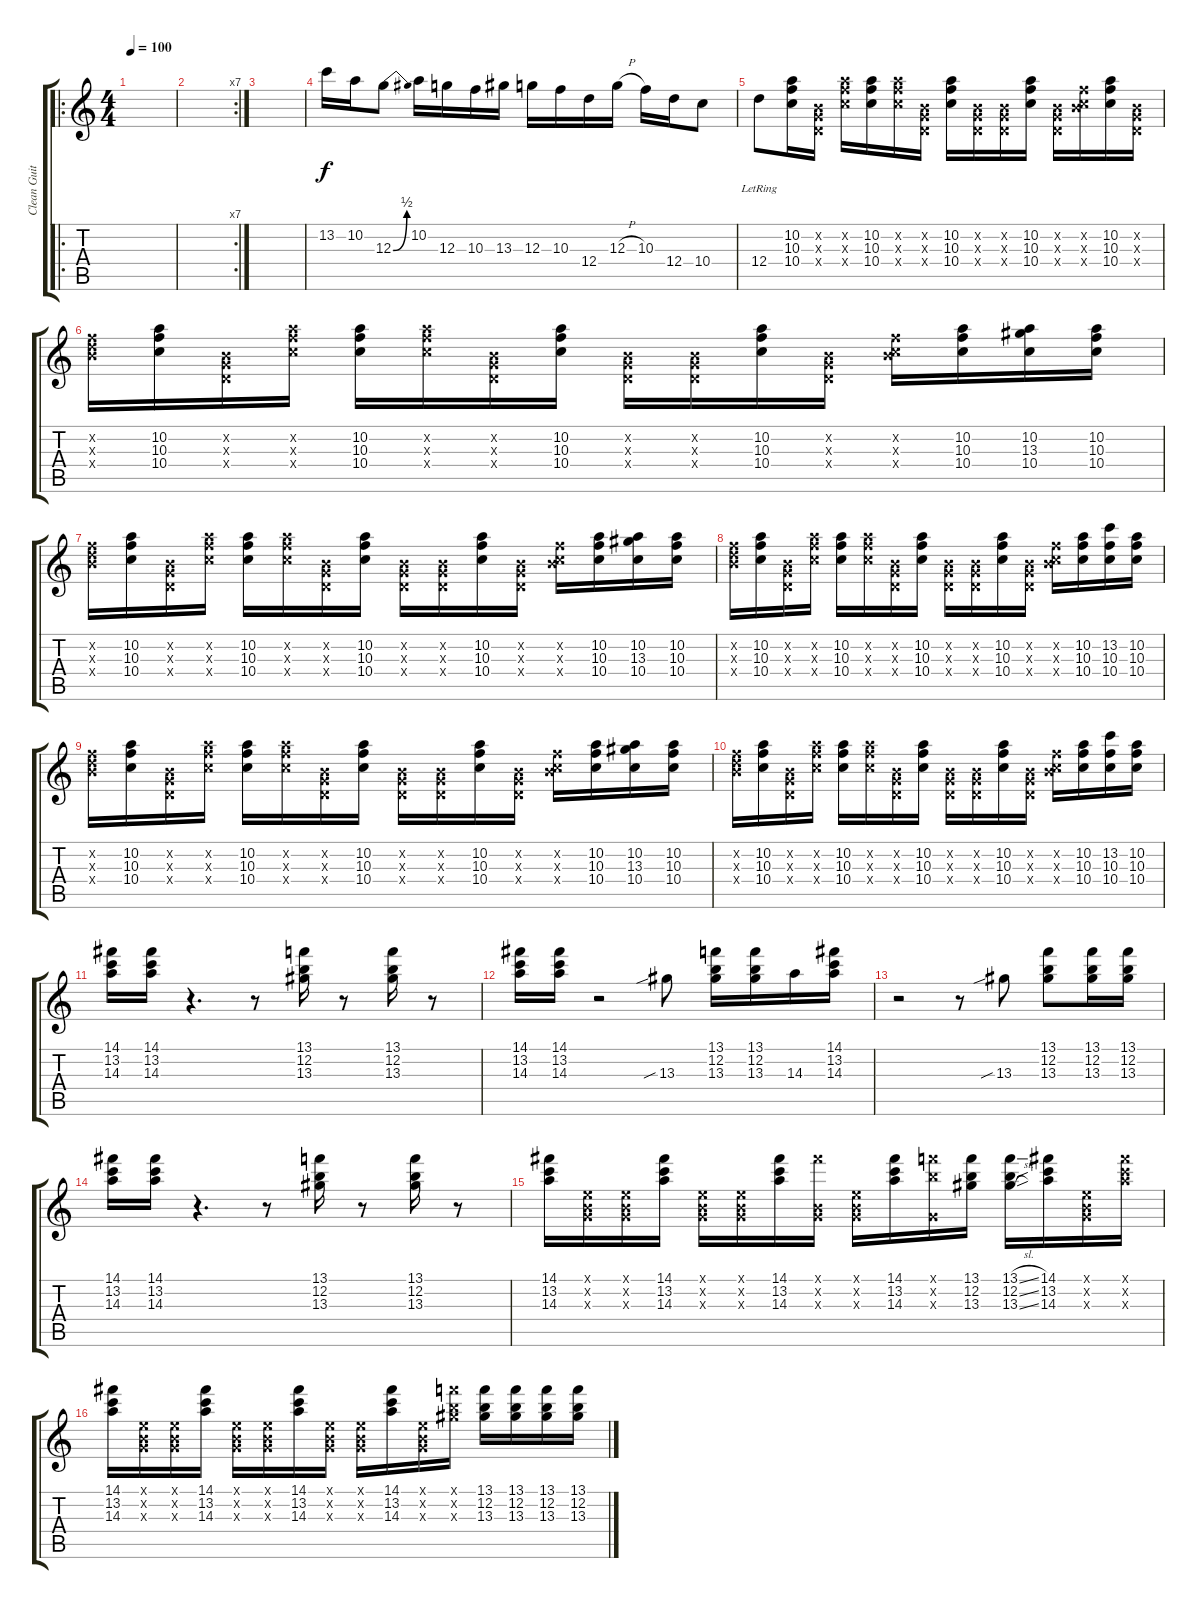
\track ("Clean Guitar" "Clean Guit") {instrument electricguitarclean}
\staff {score tabs}
\tuning (E4 B3 G3 D3 A2 E2) {hide}
\ro
\ts (4 4)
\tempo 100
\clef g2
\ks c
|
\rc 7
|
|
13.2.16 10.2.16 12.3{be (bend 0 0 60 2)}.8 10.2.16 12.3.16 10.3.16 13.3.16 12.3.16 10.3.16 12.4.16 12.3{h}.16 10.3.16 12.4.16 10.4.8 |
12.4{lr}.8 (10.2 10.3 10.4).16 (0.2{x} 0.3{x} 0.4{x}).16 (10.2{x} 10.3{x} 10.4{x}).16 (10.2 10.3 10.4).16 (10.2{x} 10.3{x} 10.4{x}).16 (0.2{x} 0.3{x} 0.4{x}).16 (10.2 10.3 10.4).16 (0.2{x} 0.3{x} 0.4{x}).16 (0.2{x} 0.3{x} 0.4{x}).16 (10.2 10.3 10.4).16 (0.2{x} 0.3{x} 0.4{x}).16 (0.2{x} 10.3{x} 10.4{x}).16 (10.2 10.3 10.4).16 (0.2{x} 0.3{x} 0.4{x}).16 |
(0.2{x} 10.3{x} 12.4{x}).16 (10.2 10.3 10.4).16 (0.2{x} 0.3{x} 0.4{x}).16 (10.2{x} 10.3{x} 10.4{x}).16 (10.2 10.3 10.4).16 (10.2{x} 10.3{x} 10.4{x}).16 (0.2{x} 0.3{x} 0.4{x}).16 (10.2 10.3 10.4).16 (0.2{x} 0.3{x} 0.4{x}).16 (0.2{x} 0.3{x} 0.4{x}).16 (10.2 10.3 10.4).16 (0.2{x} 0.3{x} 0.4{x}).16 (0.2{x} 10.3{x} 10.4{x}).16 (10.2 10.3 10.4).16 (10.2 13.3 10.4).16 (10.2 10.3 10.4).16 |
(0.2{x} 10.3{x} 12.4{x}).16 (10.2 10.3 10.4).16 (0.2{x} 0.3{x} 0.4{x}).16 (10.2{x} 10.3{x} 10.4{x}).16 (10.2 10.3 10.4).16 (10.2{x} 10.3{x} 10.4{x}).16 (0.2{x} 0.3{x} 0.4{x}).16 (10.2 10.3 10.4).16 (0.2{x} 0.3{x} 0.4{x}).16 (0.2{x} 0.3{x} 0.4{x}).16 (10.2 10.3 10.4).16 (0.2{x} 0.3{x} 0.4{x}).16 (0.2{x} 10.3{x} 10.4{x}).16 (10.2 10.3 10.4).16 (10.2 13.3 10.4).16 (10.2 10.3 10.4).16 |
(0.2{x} 10.3{x} 12.4{x}).16 (10.2 10.3 10.4).16 (0.2{x} 0.3{x} 0.4{x}).16 (10.2{x} 10.3{x} 10.4{x}).16 (10.2 10.3 10.4).16 (10.2{x} 10.3{x} 10.4{x}).16 (0.2{x} 0.3{x} 0.4{x}).16 (10.2 10.3 10.4).16 (0.2{x} 0.3{x} 0.4{x}).16 (0.2{x} 0.3{x} 0.4{x}).16 (10.2 10.3 10.4).16 (0.2{x} 0.3{x} 0.4{x}).16 (0.2{x} 10.3{x} 10.4{x}).16 (10.2 10.3 10.4).16 (13.2 10.3 10.4).16 (10.2 10.3 10.4).16 |
(0.2{x} 10.3{x} 12.4{x}).16 (10.2 10.3 10.4).16 (0.2{x} 0.3{x} 0.4{x}).16 (10.2{x} 10.3{x} 10.4{x}).16 (10.2 10.3 10.4).16 (10.2{x} 10.3{x} 10.4{x}).16 (0.2{x} 0.3{x} 0.4{x}).16 (10.2 10.3 10.4).16 (0.2{x} 0.3{x} 0.4{x}).16 (0.2{x} 0.3{x} 0.4{x}).16 (10.2 10.3 10.4).16 (0.2{x} 0.3{x} 0.4{x}).16 (0.2{x} 10.3{x} 10.4{x}).16 (10.2 10.3 10.4).16 (10.2 13.3 10.4).16 (10.2 10.3 10.4).16 |
(0.2{x} 10.3{x} 12.4{x}).16 (10.2 10.3 10.4).16 (0.2{x} 0.3{x} 0.4{x}).16 (10.2{x} 10.3{x} 10.4{x}).16 (10.2 10.3 10.4).16 (10.2{x} 10.3{x} 10.4{x}).16 (0.2{x} 0.3{x} 0.4{x}).16 (10.2 10.3 10.4).16 (0.2{x} 0.3{x} 0.4{x}).16 (0.2{x} 0.3{x} 0.4{x}).16 (10.2 10.3 10.4).16 (0.2{x} 0.3{x} 0.4{x}).16 (0.2{x} 10.3{x} 10.4{x}).16 (10.2 10.3 10.4).16 (13.2 10.3 10.4).16 (10.2 10.3 10.4).16 |
(14.1 13.2 14.3).16 (14.1 13.2 14.3).16 r.4{d} r.8 (13.1 12.2 13.3).16 r.8 (13.1 12.2 13.3).16 r.8 |
(14.1 13.2 14.3).16 (14.1 13.2 14.3).16 r.2 13.3{sib}.8 (13.1 12.2 13.3).16 (13.1 12.2 13.3).16 14.3.16 (14.1 13.2 14.3).16 |
r.2 r.8 13.3{sib}.8 (13.1 12.2 13.3).8 (13.1 12.2 13.3).16 (13.1 12.2 13.3).16 |
(14.1 13.2 14.3).16 (14.1 13.2 14.3).16 r.4{d} r.8 (13.1 12.2 13.3).16 r.8 (13.1 12.2 13.3).16 r.8 |
(14.1 13.2 14.3).16 (0.1{x} 0.2{x} 0.3{x}).16 (0.1{x} 0.2{x} 0.3{x}).16 (14.1 13.2 14.3).16 (0.1{x} 0.2{x} 0.3{x}).16 (0.1{x} 0.2{x} 0.3{x}).16 (14.1 13.2 14.3).16 (14.1{x} 0.2{x} 0.3{x}).16 (0.1{x} 0.2{x} 0.3{x}).16 (14.1 13.2 14.3).16 (13.1{x} 12.2{x} 0.3{x}).16 (13.1 12.2 13.3).16 (13.1{sl} 12.2{sl} 13.3{sl}).16 (14.1 13.2 14.3).16 (0.1{x} 0.2{x} 0.3{x}).16 (14.1{x} 13.2{x} 14.3{x}).16 |
(14.1 13.2 14.3).16 (0.1{x} 0.2{x} 0.3{x}).16 (0.1{x} 0.2{x} 0.3{x}).16 (14.1 13.2 14.3).16 (0.1{x} 0.2{x} 0.3{x}).16 (0.1{x} 0.2{x} 0.3{x}).16 (14.1 13.2 14.3).16 (0.1{x} 0.2{x} 0.3{x}).16 (0.1{x} 0.2{x} 0.3{x}).16 (14.1 13.2 14.3).16 (0.1{x} 0.2{x} 0.3{x}).16 (13.1{x} 12.2{x} 13.3{x}).16 (13.1 12.2 13.3).16 (13.1 12.2 13.3).16 (13.1 12.2 13.3).16 (13.1 12.2 13.3).16
